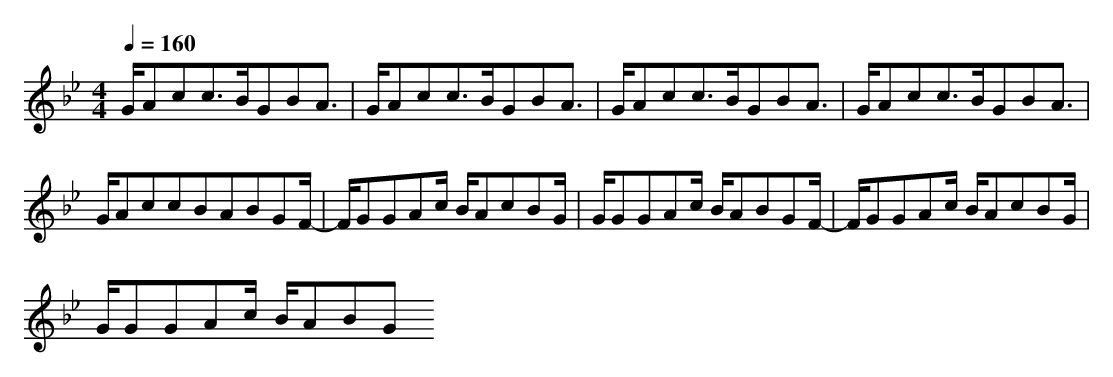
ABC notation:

X:1
T:
M: 4/4
L: 1/8
Q:1/4=160
K:Bb % 2 flats
G/2Acc>BGBA3/2|G/2Acc>BGBA3/2|G/2Acc>BGBA3/2|G/2Acc>BGBA3/2|
G/2AccBABGF/2-|F/2GGAc/2 B/2AcBG/2|G/2GGAc/2 B/2ABGF/2-|F/2GGAc/2 B/2AcBG/2|
G/2GGAc/2 B/2ABG
